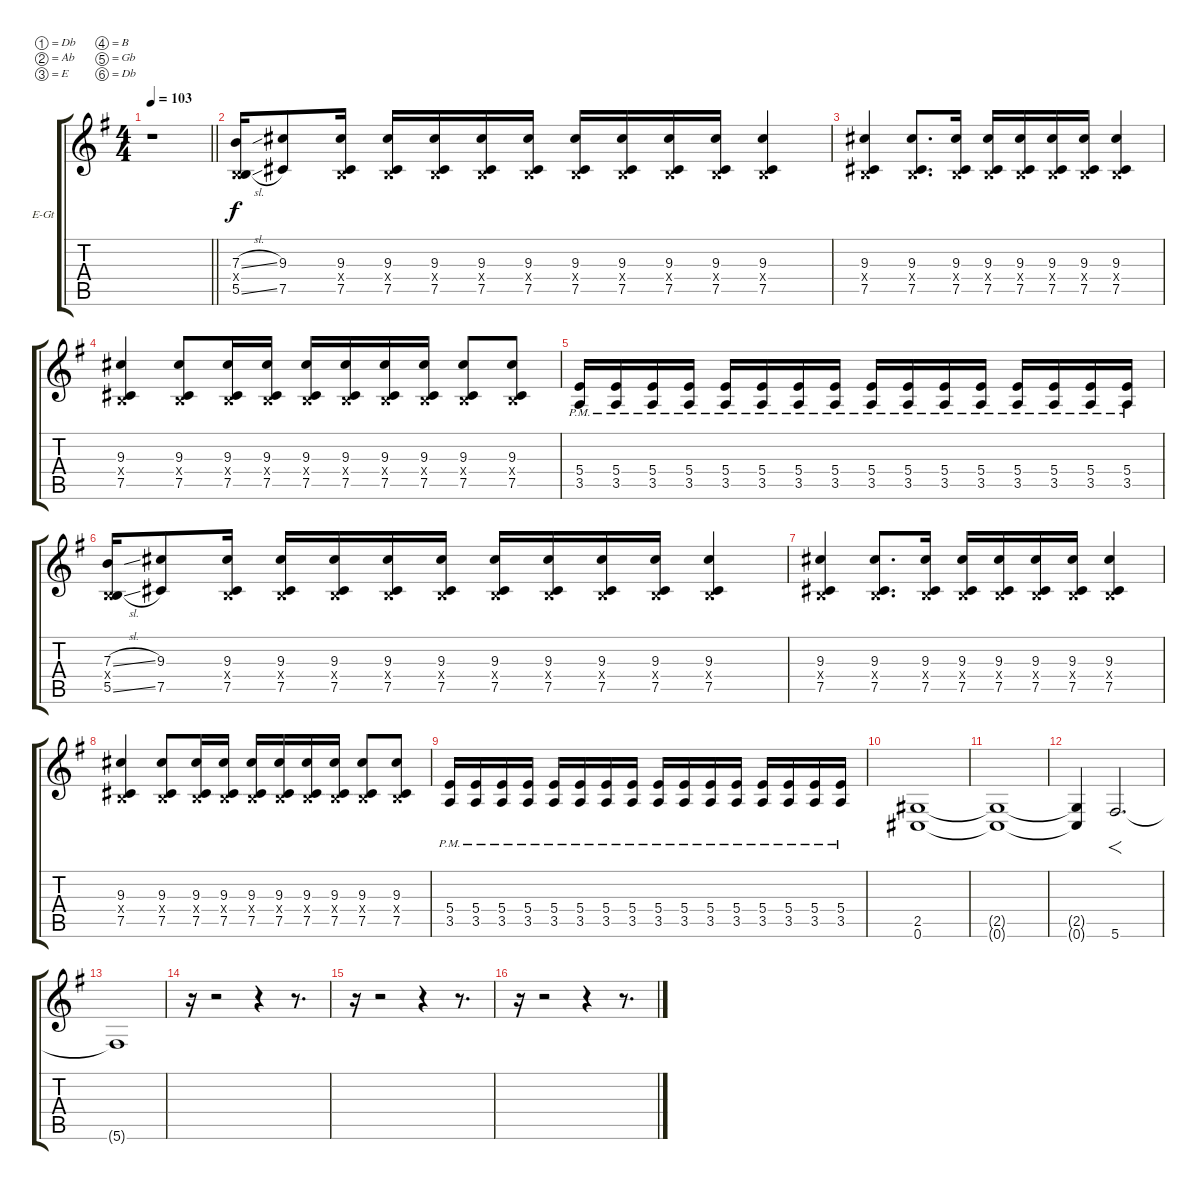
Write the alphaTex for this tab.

\bracketExtendMode groupsimilarinstruments
\firstSystemTrackNameOrientation horizontal
\otherSystemsTrackNameOrientation horizontal
\track ("Electric Guitar 1" "E-Gt") {instrument distortionguitar}
\staff {score tabs}
\tuning (Db4 Ab3 E3 B2 Gb2 Db2)
\ts (4 4)
\tempo 103
\clef g2
\barLineRight lightlight
\ks eminor
r.1{dy f} |
(7.3{sl} 0.4{x} 5.5{sl}).16 (9.3 7.5).8 (9.3 0.4{x} 7.5).16 (9.3 0.4{x} 7.5).16 (9.3 0.4{x} 7.5).16 (9.3 0.4{x} 7.5).16 (9.3 0.4{x} 7.5).16 (9.3 0.4{x} 7.5).16 (9.3 0.4{x} 7.5).16 (9.3 0.4{x} 7.5).16 (9.3 0.4{x} 7.5).16 (9.3 0.4{x} 7.5).4 |
(9.3 0.4{x} 7.5).4 (9.3 0.4{x} 7.5).8{d} (9.3 0.4{x} 7.5).16 (9.3 0.4{x} 7.5).16 (9.3 0.4{x} 7.5).16 (9.3 0.4{x} 7.5).16 (9.3 0.4{x} 7.5).16 (9.3 0.4{x} 7.5).4 |
(9.3 0.4{x} 7.5).4 (9.3 0.4{x} 7.5).8 (9.3 0.4{x} 7.5).16 (9.3 0.4{x} 7.5).16 (9.3 0.4{x} 7.5).16 (9.3 0.4{x} 7.5).16 (9.3 0.4{x} 7.5).16 (9.3 0.4{x} 7.5).16 (9.3 0.4{x} 7.5).8 (9.3 0.4{x} 7.5).8 |
(5.4{pm} 3.5{pm}).16 (5.4{pm} 3.5{pm}).16 (5.4{pm} 3.5{pm}).16 (5.4{pm} 3.5{pm}).16 (5.4{pm} 3.5{pm}).16 (5.4{pm} 3.5{pm}).16 (5.4{pm} 3.5{pm}).16 (5.4{pm} 3.5{pm}).16 (5.4{pm} 3.5{pm}).16 (5.4{pm} 3.5{pm}).16 (5.4{pm} 3.5{pm}).16 (5.4{pm} 3.5{pm}).16 (5.4{pm} 3.5{pm}).16 (5.4{pm} 3.5{pm}).16 (5.4{pm} 3.5{pm}).16 (5.4{pm} 3.5{pm}).16 |
(7.3{sl} 0.4{x} 5.5{sl}).16 (9.3 7.5).8 (9.3 0.4{x} 7.5).16 (9.3 0.4{x} 7.5).16 (9.3 0.4{x} 7.5).16 (9.3 0.4{x} 7.5).16 (9.3 0.4{x} 7.5).16 (9.3 0.4{x} 7.5).16 (9.3 0.4{x} 7.5).16 (9.3 0.4{x} 7.5).16 (9.3 0.4{x} 7.5).16 (9.3 0.4{x} 7.5).4 |
(9.3 0.4{x} 7.5).4 (9.3 0.4{x} 7.5).8{d} (9.3 0.4{x} 7.5).16 (9.3 0.4{x} 7.5).16 (9.3 0.4{x} 7.5).16 (9.3 0.4{x} 7.5).16 (9.3 0.4{x} 7.5).16 (9.3 0.4{x} 7.5).4 |
(9.3 0.4{x} 7.5).4 (9.3 0.4{x} 7.5).8 (9.3 0.4{x} 7.5).16 (9.3 0.4{x} 7.5).16 (9.3 0.4{x} 7.5).16 (9.3 0.4{x} 7.5).16 (9.3 0.4{x} 7.5).16 (9.3 0.4{x} 7.5).16 (9.3 0.4{x} 7.5).8 (9.3 0.4{x} 7.5).8 |
(5.4{pm} 3.5{pm}).16 (5.4{pm} 3.5{pm}).16 (5.4{pm} 3.5{pm}).16 (5.4{pm} 3.5{pm}).16 (5.4{pm} 3.5{pm}).16 (5.4{pm} 3.5{pm}).16 (5.4{pm} 3.5{pm}).16 (5.4{pm} 3.5{pm}).16 (5.4{pm} 3.5{pm}).16 (5.4{pm} 3.5{pm}).16 (5.4{pm} 3.5{pm}).16 (5.4{pm} 3.5{pm}).16 (5.4{pm} 3.5{pm}).16 (5.4{pm} 3.5{pm}).16 (5.4{pm} 3.5{pm}).16 (5.4{pm} 3.5{pm}).16 |
(2.5 0.6).1 |
(2.5{t} 0.6{t}).1 |
(2.5{t} 0.6{t}).4 5.6.2{f d} |
5.6{t}.1 |
r.16 r.2 r.4 r.8{d} |
r.16 r.2 r.4 r.8{d} |
r.16 r.2 r.4 r.8{d}
